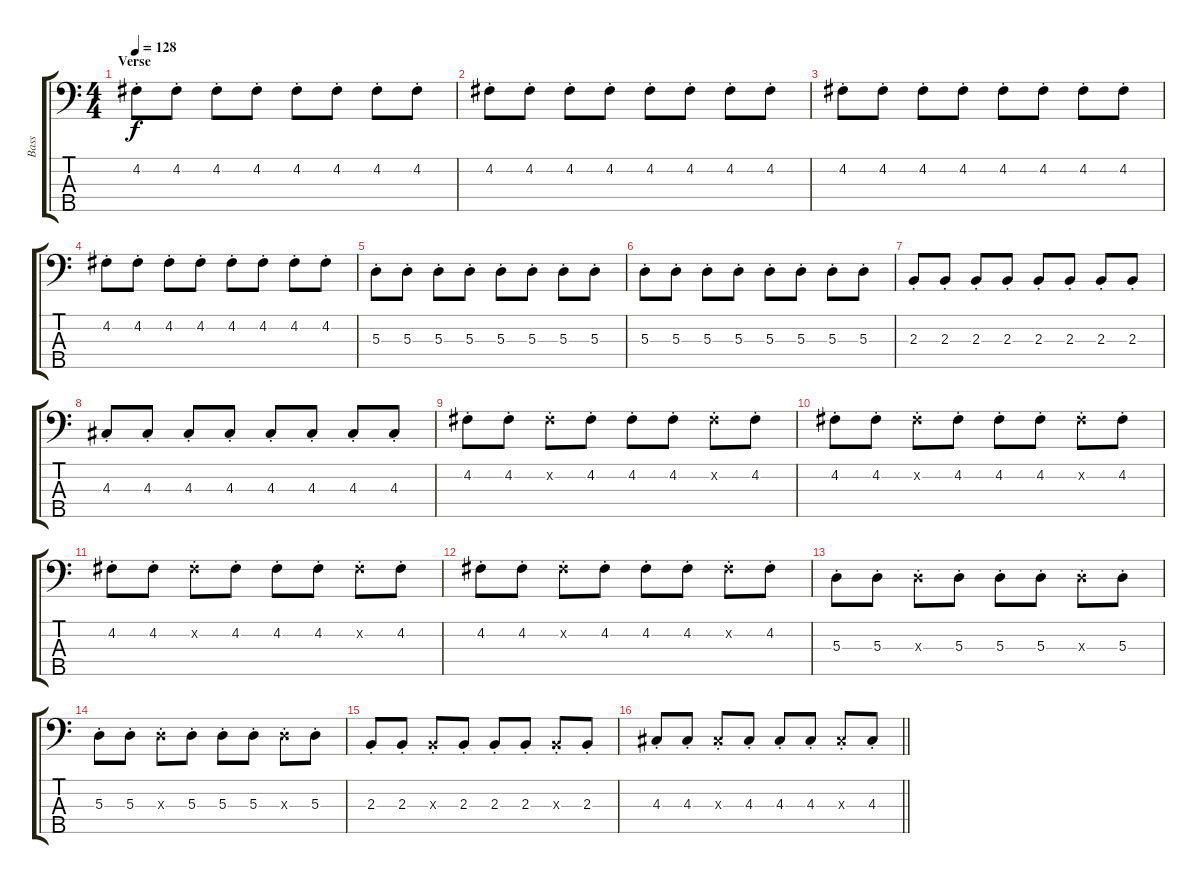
\track ("Bass" "Bass") {instrument electricbassfinger}
\staff {score tabs}
\tuning (G2 D2 A1 E1 B0) {hide}
\ts (4 4)
\section ("" "Verse")
\tempo 128
\clef f4
\ks c
4.2{st}.8{dy f} 4.2{st}.8 4.2{st}.8 4.2{st}.8 4.2{st}.8 4.2{st}.8 4.2{st}.8 4.2{st}.8 |
4.2{st}.8 4.2{st}.8 4.2{st}.8 4.2{st}.8 4.2{st}.8 4.2{st}.8 4.2{st}.8 4.2{st}.8 |
4.2{st}.8 4.2{st}.8 4.2{st}.8 4.2{st}.8 4.2{st}.8 4.2{st}.8 4.2{st}.8 4.2{st}.8 |
4.2{st}.8 4.2{st}.8 4.2{st}.8 4.2{st}.8 4.2{st}.8 4.2{st}.8 4.2{st}.8 4.2{st}.8 |
5.3{st}.8 5.3{st}.8 5.3{st}.8 5.3{st}.8 5.3{st}.8 5.3{st}.8 5.3{st}.8 5.3{st}.8 |
5.3{st}.8 5.3{st}.8 5.3{st}.8 5.3{st}.8 5.3{st}.8 5.3{st}.8 5.3{st}.8 5.3{st}.8 |
2.3{st}.8 2.3{st}.8 2.3{st}.8 2.3{st}.8 2.3{st}.8 2.3{st}.8 2.3{st}.8 2.3{st}.8 |
4.3{st}.8 4.3{st}.8 4.3{st}.8 4.3{st}.8 4.3{st}.8 4.3{st}.8 4.3{st}.8 4.3{st}.8 |
4.2{st}.8 4.2{st}.8 4.2{st x}.8 4.2{st}.8 4.2{st}.8 4.2{st}.8 4.2{st x}.8 4.2{st}.8 |
4.2{st}.8 4.2{st}.8 4.2{st x}.8 4.2{st}.8 4.2{st}.8 4.2{st}.8 4.2{st x}.8 4.2{st}.8 |
4.2{st}.8 4.2{st}.8 4.2{st x}.8 4.2{st}.8 4.2{st}.8 4.2{st}.8 4.2{st x}.8 4.2{st}.8 |
4.2{st}.8 4.2{st}.8 4.2{st x}.8 4.2{st}.8 4.2{st}.8 4.2{st}.8 4.2{st x}.8 4.2{st}.8 |
5.3{st}.8 5.3{st}.8 5.3{st x}.8 5.3{st}.8 5.3{st}.8 5.3{st}.8 5.3{st x}.8 5.3{st}.8 |
5.3{st}.8 5.3{st}.8 5.3{st x}.8 5.3{st}.8 5.3{st}.8 5.3{st}.8 5.3{st x}.8 5.3{st}.8 |
2.3{st}.8 2.3{st}.8 2.3{st x}.8 2.3{st}.8 2.3{st}.8 2.3{st}.8 2.3{st x}.8 2.3{st}.8 |
\barLineRight lightlight
4.3{st}.8 4.3{st}.8 4.3{st x}.8 4.3{st}.8 4.3{st}.8 4.3{st}.8 4.3{st x}.8 4.3{st}.8
